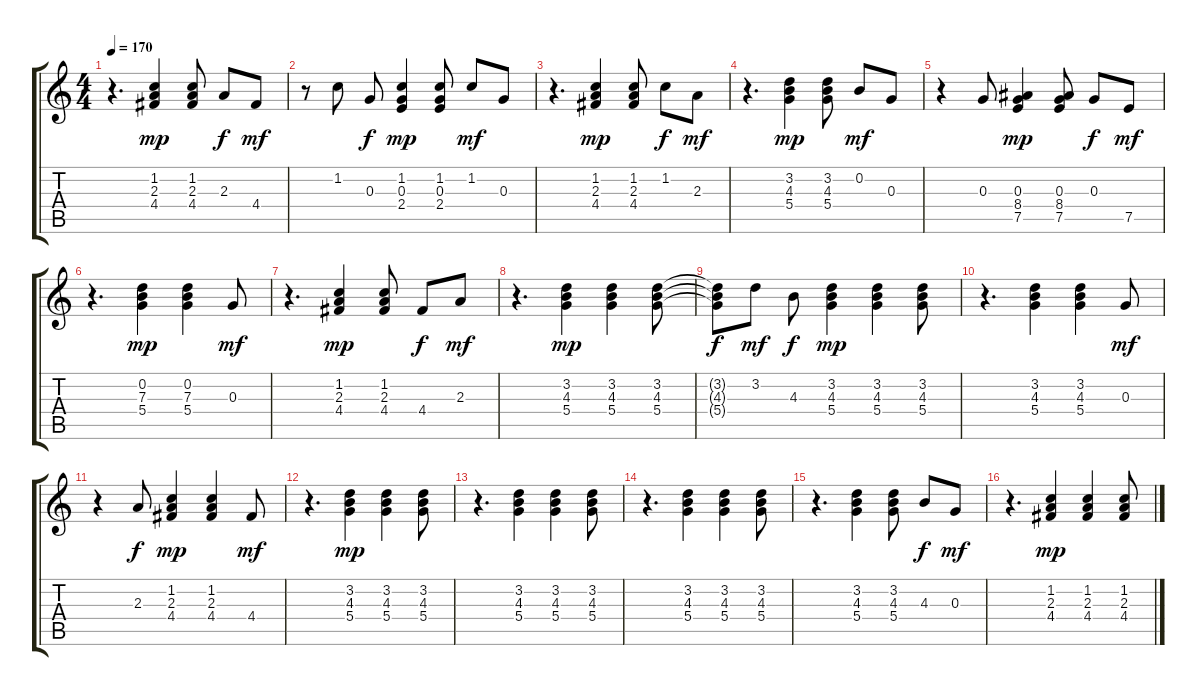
\track "" {instrument acousticguitarsteel}
\staff {score tabs}
\tuning (E4 B3 G3 D3 A2 E2) {hide}
\ts (4 4)
\tempo 170
\clef g2
\ks c
r.4{d dy mp} (1.2 2.3 4.4).4 (1.2 2.3 4.4).8 2.3.8{dy f} 4.4.8{dy mf} |
r.8 1.2.8 0.3.8{dy f} (1.2 0.3 2.4).4{dy mp} (1.2 0.3 2.4).8 1.2.8{dy mf} 0.3.8 |
r.4{d} (1.2 2.3 4.4).4{dy mp} (1.2 2.3 4.4).8 1.2.8{dy f} 2.3.8{dy mf} |
r.4{d} (3.2 4.3 5.4).4{dy mp} (3.2 4.3 5.4).8 0.2.8{dy mf} 0.3.8 |
r.4 0.3.8 (0.3 8.4 7.5).4{dy mp} (0.3 8.4 7.5).8 0.3.8{dy f} 7.5.8{dy mf} |
r.4{d} (0.2 7.3 5.4).4{dy mp} (0.2 7.3 5.4).4 0.3.8{dy mf} |
r.4{d} (1.2 2.3 4.4).4{dy mp} (1.2 2.3 4.4).8 4.4.8{dy f} 2.3.8{dy mf} |
r.4{d} (3.2 4.3 5.4).4{dy mp} (3.2 4.3 5.4).4 (3.2 4.3 5.4).8 |
(3.2{t} 4.3{t} 5.4{t}).8{dy f} 3.2.8{dy mf} 4.3.8{dy f} (3.2 4.3 5.4).4{dy mp} (3.2 4.3 5.4).4 (3.2 4.3 5.4).8 |
r.4{d} (3.2 4.3 5.4).4 (3.2 4.3 5.4).4 0.3.8{dy mf} |
r.4 2.3.8{dy f} (1.2 2.3 4.4).4{dy mp} (1.2 2.3 4.4).4 4.4.8{dy mf} |
r.4{d} (3.2 4.3 5.4).4{dy mp} (3.2 4.3 5.4).4 (3.2 4.3 5.4).8 |
r.4{d} (3.2 4.3 5.4).4 (3.2 4.3 5.4).4 (3.2 4.3 5.4).8 |
r.4{d} (3.2 4.3 5.4).4 (3.2 4.3 5.4).4 (3.2 4.3 5.4).8 |
r.4{d} (3.2 4.3 5.4).4 (3.2 4.3 5.4).8 4.3.8{dy f} 0.3.8{dy mf} |
r.4{d} (1.2 2.3 4.4).4{dy mp} (1.2 2.3 4.4).4 (1.2 2.3 4.4).8
